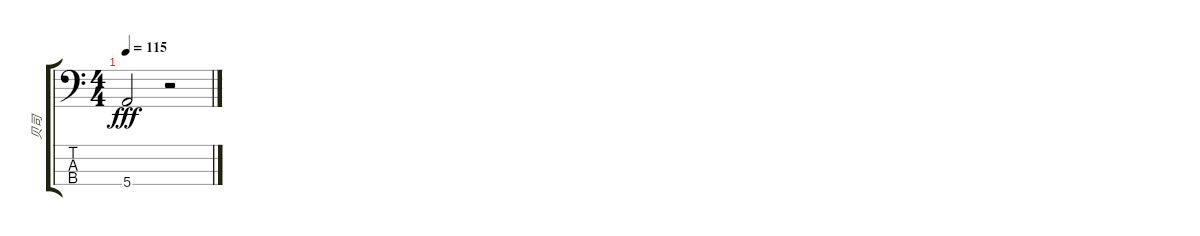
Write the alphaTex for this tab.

\track ("贝司" "贝司") {instrument electricbassfinger}
\staff {score tabs}
\tuning (G2 D2 A1 E1) {hide}
\ts (4 4)
\tempo 115
\clef f4
\ks c
5.4.2{dy fff} r.2
